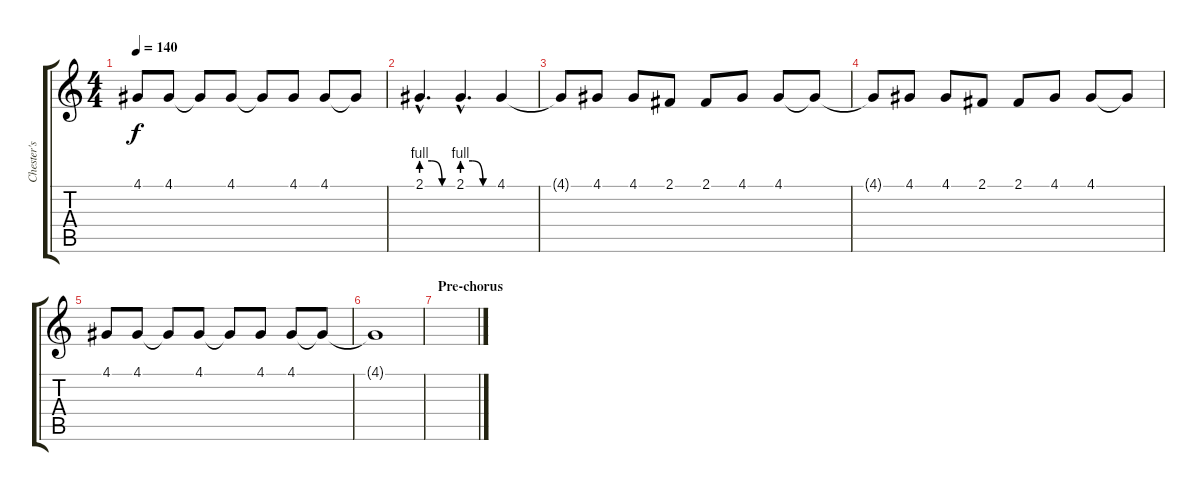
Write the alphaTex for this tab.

\track ("Chester's lyrics (tabbed by SerarhXOmega" "Chester's ") {instrument oboe}
\staff {score tabs}
\tuning (E4 B3 G3 D3 A2 E2) {hide}
\ts (4 4)
\tempo 140
\clef g2
\ks c
4.1.8{dy f} 4.1.8 4.1{t}.8 4.1.8 4.1{t}.8 4.1.8 4.1.8 4.1{t}.8 |
2.1{be (custom 0 4 20 4 40 0 60 0) hac}.4{d} 2.1{be (custom 0 4 20 4 40 0 60 0) hac}.4{d} 4.1.4 |
4.1{t}.8 4.1.8 4.1.8 2.1.8 2.1.8 4.1.8 4.1.8 4.1{t}.8 |
4.1{t}.8 4.1.8 4.1.8 2.1.8 2.1.8 4.1.8 4.1.8 4.1{t}.8 |
4.1.8 4.1.8 4.1{t}.8 4.1.8 4.1{t}.8 4.1.8 4.1.8 4.1{t}.8 |
4.1{t}.1 |
\section ("" "Pre-chorus")
